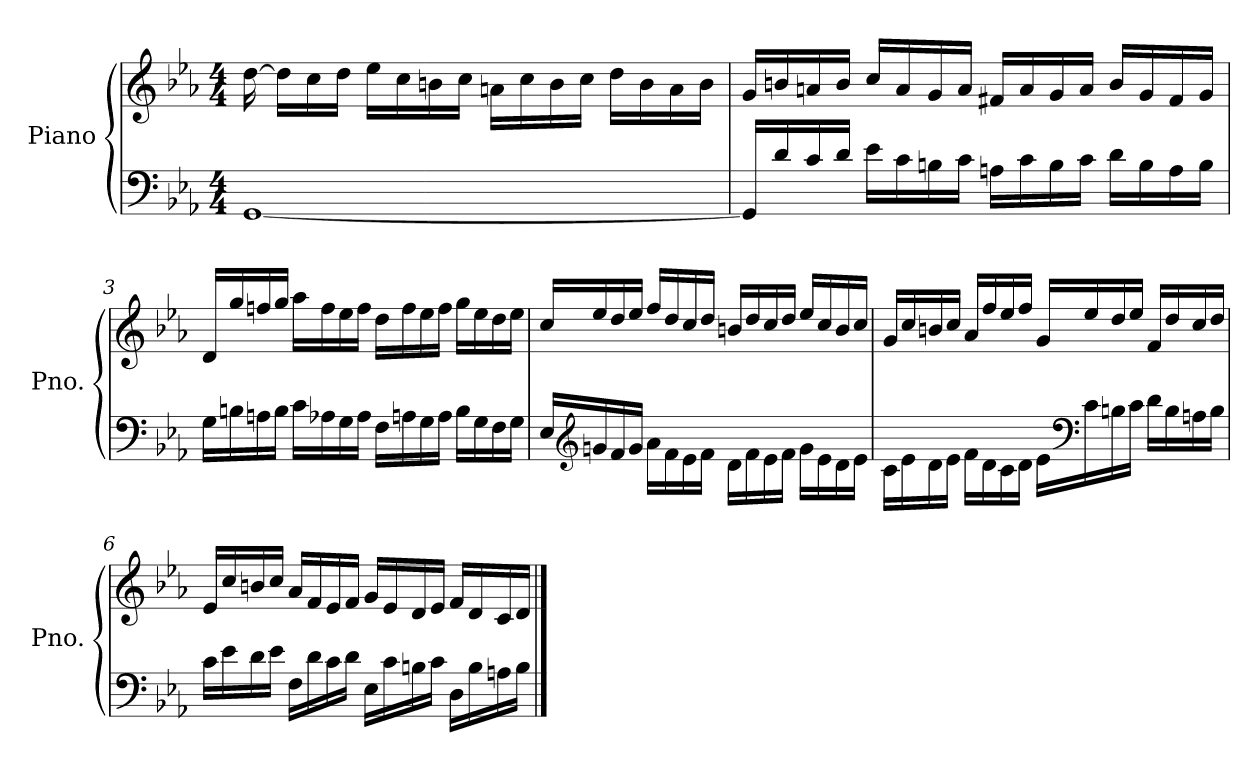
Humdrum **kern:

**kern	**kern
*part1	*part1
*staff2	*staff1
*I"Piano	*
*I'Pno.	*
*clefF4	*clefG2
*k[b-e-a-]	*k[b-e-a-]
*M4/4	*M4/4
=1	=1
[1GG	[16dd\
.	16dd\LL]
.	16cc\
.	16dd\JJ
.	16ee-\LL
.	16cc\
.	16bn\
.	16cc\JJ
.	16an\LL
.	16cc\
.	16b\
.	16cc\JJ
.	16dd\LL
.	16b\
.	16a\
.	16b\JJ
=2	=2
16GG/LL]	16g/LL
16d/	16bn/
16c/	16an/
16d/JJ	16b/JJ
16e-\LL	16cc/LL
16c\	16a/
16Bn\	16g/
16c\JJ	16a/JJ
16An\LL	16f#X/LL
16c\	16a/
16B\	16g/
16c\JJ	16a/JJ
16d\LL	16b/LL
16B\	16g/
16A\	16f#/
16B\JJ	16g/JJ
!!LO:LB:g=z
=3	=3
16G\LL	16d/LL
16Bn\	16gg/
16An\	16ffn/
16B\JJ	16gg/JJ
16c\LL	16aa-\LL
16A-X\	16ff\
16G\	16ee-\
16A-\JJ	16ff\JJ
16F\LL	16dd\LL
16An\	16ff\
16G\	16ee-\
16A\JJ	16ff\JJ
16B\LL	16gg\LL
16G\	16ee-\
16F\	16dd\
16G\JJ	16ee-\JJ
=4	=4
16E-/LL	16cc/LL
*clefG2	*
16gn/	16ee-/
16f/	16dd/
16g/JJ	16ee-/JJ
16a-\LL	16ff/LL
16f\	16dd/
16e-\	16cc/
16f\JJ	16dd/JJ
16d\LL	16bn/LL
16f\	16dd/
16e-\	16cc/
16f\JJ	16dd/JJ
16g\LL	16ee-/LL
16e-\	16cc/
16d\	16b/
16e-\JJ	16cc/JJ
!!LO:LB:g=z
=5	=5
16c\LL	16g/LL
16e-\	16cc/
16d\	16bn/
16e-\JJ	16cc/JJ
16f\LL	16a-/LL
16d\	16ff/
16c\	16ee-/
16d\JJ	16ff/JJ
16e-\LL	16g/LL
*clefF4	*
16c\	16ee-/
16Bn\	16dd/
16c\JJ	16ee-/JJ
16d\LL	16f/LL
16B\	16dd/
16An\	16cc/
16B\JJ	16dd/JJ
!!LO:LB:g=z
=6	=6
16c\LL	16e-/LL
16e-\	16cc/
16d\	16bn/
16e-\JJ	16cc/JJ
16F\LL	16a-/LL
16d\	16f/
16c\	16e-/
16d\JJ	16f/JJ
16E-\LL	16g/LL
16c\	16e-/
16Bn\	16d/
16c\JJ	16e-/JJ
16D\LL	16f/LL
16B\	16d/
16An\	16c/
16B\JJ	16d/JJ
==	==
*-	*-
